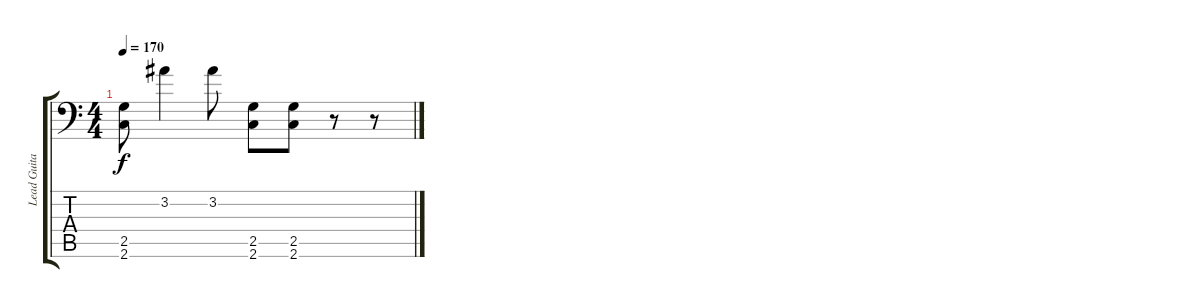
\track ("Lead Guitar" "Lead Guita") {instrument distortionguitar}
\staff {score tabs}
\tuning (C4 G3 Eb3 Bb2 F2 Bb1) {hide}
\ts (4 4)
\tempo 170
\clef f4
\ks c
(2.5 2.6).8{dy f} 3.2.4 3.2.8 (2.5 2.6).8 (2.5 2.6).8 r.8 r.8
